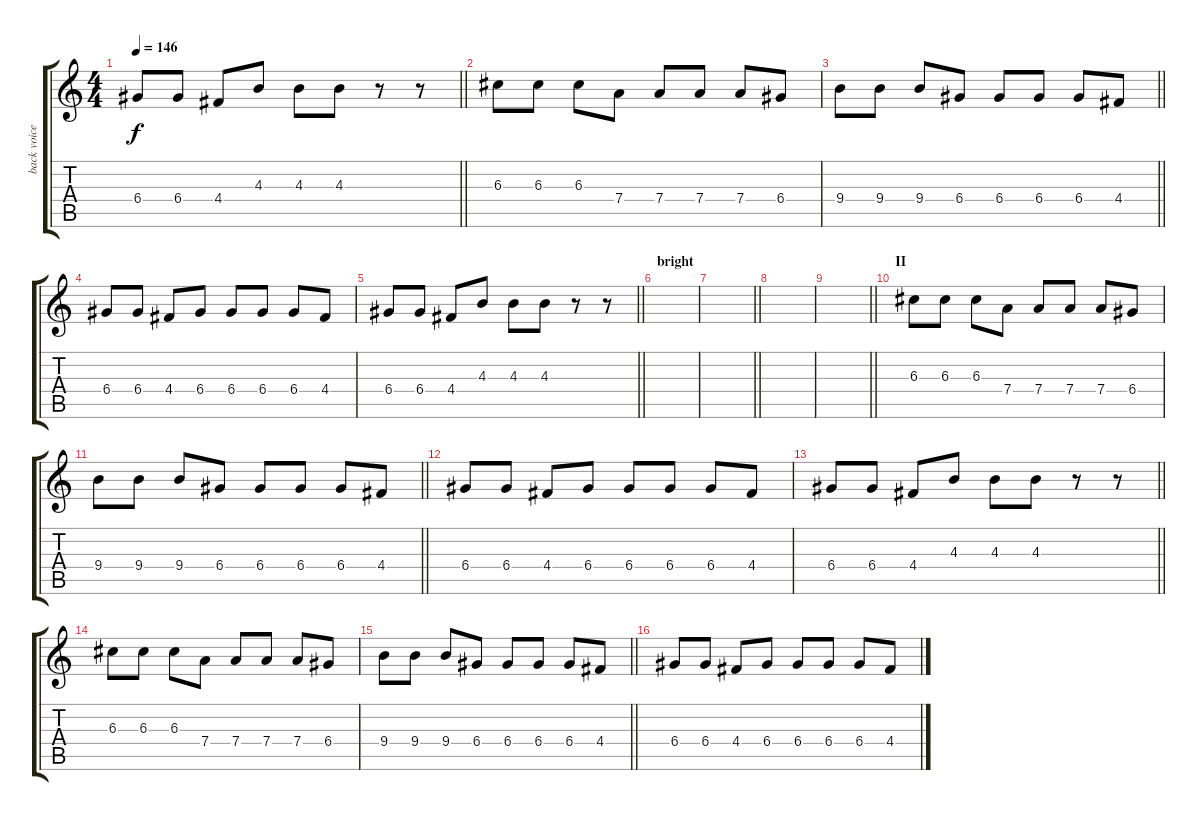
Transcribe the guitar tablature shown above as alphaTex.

\track ("back voice" "back voice") {instrument electricguitarjazz}
\staff {score tabs}
\tuning (E4 B3 G3 D3 A2 E2) {hide}
\ts (4 4)
\tempo 146
\clef g2
\barLineRight lightlight
\ks c
6.4.8{dy f} 6.4.8 4.4.8 4.3.8 4.3.8 4.3.8 r.8 r.8 |
6.3.8 6.3.8 6.3.8 7.4.8 7.4.8 7.4.8 7.4.8 6.4.8 |
\barLineRight lightlight
9.4.8 9.4.8 9.4.8 6.4.8 6.4.8 6.4.8 6.4.8 4.4.8 |
6.4.8 6.4.8 4.4.8 6.4.8 6.4.8 6.4.8 6.4.8 4.4.8 |
\barLineRight lightlight
6.4.8 6.4.8 4.4.8 4.3.8 4.3.8 4.3.8 r.8 r.8 |
\section ("" "bright")
|
\barLineRight lightlight
|
|
\barLineRight lightlight
|
\section ("" "II")
6.3.8 6.3.8 6.3.8 7.4.8 7.4.8 7.4.8 7.4.8 6.4.8 |
\barLineRight lightlight
9.4.8 9.4.8 9.4.8 6.4.8 6.4.8 6.4.8 6.4.8 4.4.8 |
6.4.8 6.4.8 4.4.8 6.4.8 6.4.8 6.4.8 6.4.8 4.4.8 |
\barLineRight lightlight
6.4.8 6.4.8 4.4.8 4.3.8 4.3.8 4.3.8 r.8 r.8 |
6.3.8 6.3.8 6.3.8 7.4.8 7.4.8 7.4.8 7.4.8 6.4.8 |
\barLineRight lightlight
9.4.8 9.4.8 9.4.8 6.4.8 6.4.8 6.4.8 6.4.8 4.4.8 |
6.4.8 6.4.8 4.4.8 6.4.8 6.4.8 6.4.8 6.4.8 4.4.8
